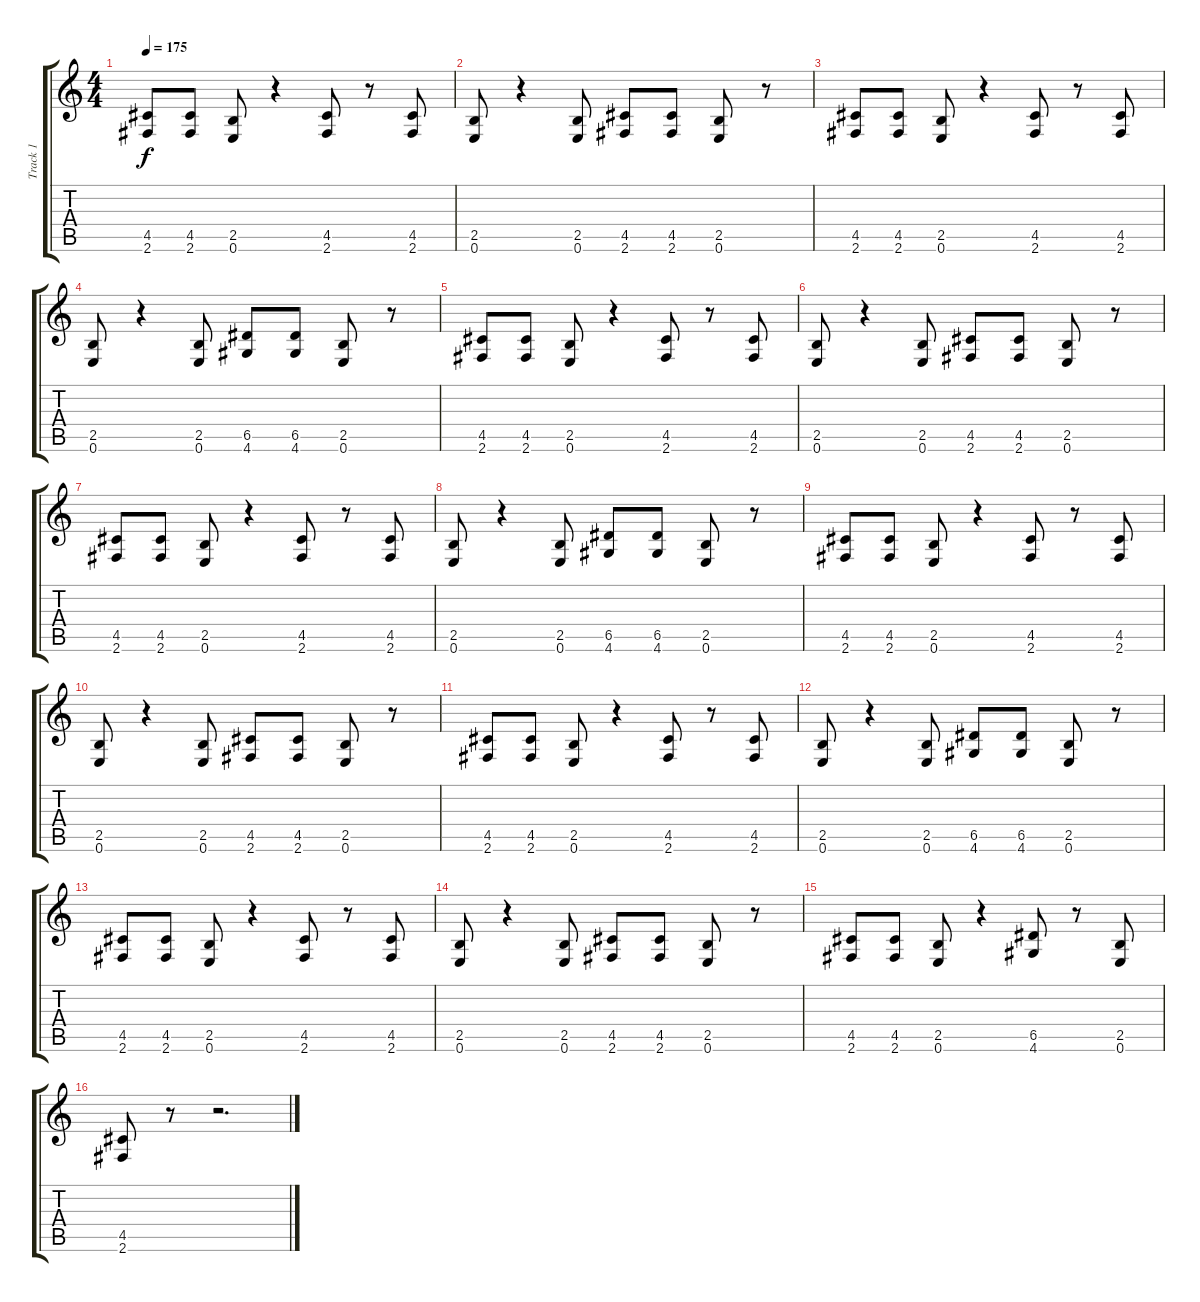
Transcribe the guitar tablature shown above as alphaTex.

\track ("Track 1" "Track 1") {instrument distortionguitar}
\staff {score tabs}
\tuning (E4 B3 G3 D3 A2 E2) {hide}
\ts (4 4)
\tempo 175
\clef g2
\ks c
(4.5 2.6).8{dy f} (4.5 2.6).8 (2.5 0.6).8 r.4 (4.5 2.6).8 r.8 (4.5 2.6).8 |
(2.5 0.6).8 r.4 (2.5 0.6).8 (4.5 2.6).8 (4.5 2.6).8 (2.5 0.6).8 r.8 |
(4.5 2.6).8 (4.5 2.6).8 (2.5 0.6).8 r.4 (4.5 2.6).8 r.8 (4.5 2.6).8 |
(2.5 0.6).8 r.4 (2.5 0.6).8 (6.5 4.6).8 (6.5 4.6).8 (2.5 0.6).8 r.8 |
(4.5 2.6).8 (4.5 2.6).8 (2.5 0.6).8 r.4 (4.5 2.6).8 r.8 (4.5 2.6).8 |
(2.5 0.6).8 r.4 (2.5 0.6).8 (4.5 2.6).8 (4.5 2.6).8 (2.5 0.6).8 r.8 |
(4.5 2.6).8 (4.5 2.6).8 (2.5 0.6).8 r.4 (4.5 2.6).8 r.8 (4.5 2.6).8 |
(2.5 0.6).8 r.4 (2.5 0.6).8 (6.5 4.6).8 (6.5 4.6).8 (2.5 0.6).8 r.8 |
(4.5 2.6).8 (4.5 2.6).8 (2.5 0.6).8 r.4 (4.5 2.6).8 r.8 (4.5 2.6).8 |
(2.5 0.6).8 r.4 (2.5 0.6).8 (4.5 2.6).8 (4.5 2.6).8 (2.5 0.6).8 r.8 |
(4.5 2.6).8 (4.5 2.6).8 (2.5 0.6).8 r.4 (4.5 2.6).8 r.8 (4.5 2.6).8 |
(2.5 0.6).8 r.4 (2.5 0.6).8 (6.5 4.6).8 (6.5 4.6).8 (2.5 0.6).8 r.8 |
(4.5 2.6).8 (4.5 2.6).8 (2.5 0.6).8 r.4 (4.5 2.6).8 r.8 (4.5 2.6).8 |
(2.5 0.6).8 r.4 (2.5 0.6).8 (4.5 2.6).8 (4.5 2.6).8 (2.5 0.6).8 r.8 |
(4.5 2.6).8 (4.5 2.6).8 (2.5 0.6).8 r.4 (6.5 4.6).8 r.8 (2.5 0.6).8 |
(4.5 2.6).8 r.8 r.2{d}
